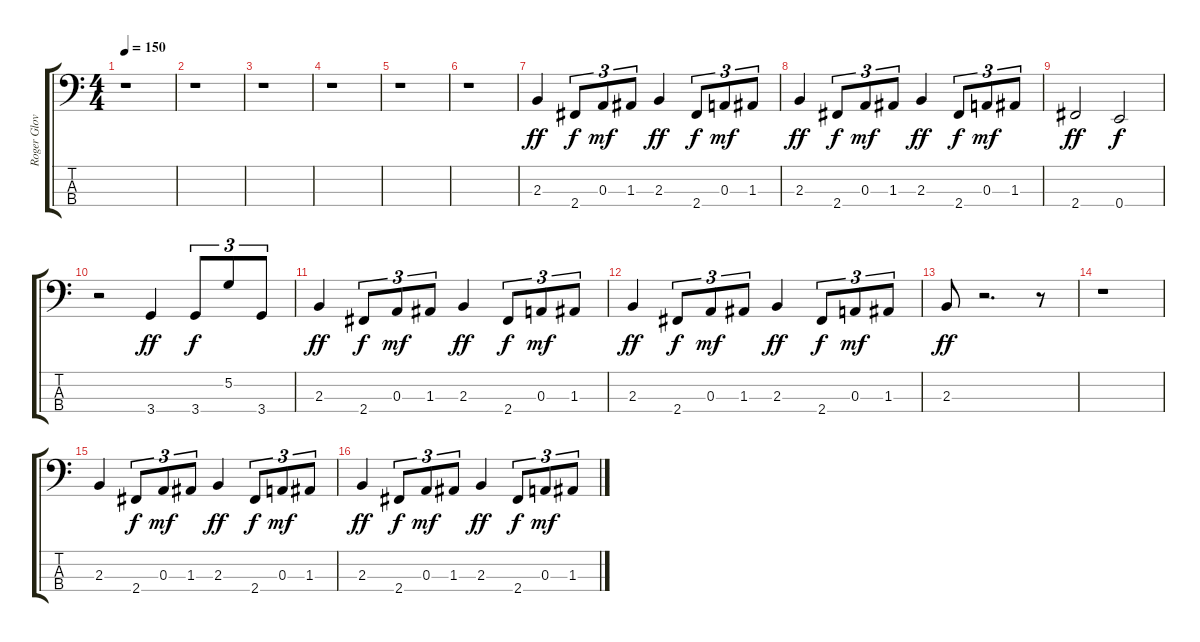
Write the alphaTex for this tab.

\track ("Roger Glover" "Roger Glov") {instrument electricbassfinger}
\staff {score tabs}
\tuning (G2 D2 A1 E1) {hide}
\ts (4 4)
\tempo 150
\clef f4
\ks c
r.1{dy ff instrument electricbassfinger} |
r.1 |
r.1 |
r.1 |
r.1 |
r.1 |
2.3.4 2.4.8{tu (3 2) dy f} 0.3.8{tu (3 2) dy mf} 1.3.8{tu (3 2)} 2.3.4{dy ff} 2.4.8{tu (3 2) dy f} 0.3.8{tu (3 2) dy mf} 1.3.8{tu (3 2)} |
2.3.4{dy ff} 2.4.8{tu (3 2) dy f} 0.3.8{tu (3 2) dy mf} 1.3.8{tu (3 2)} 2.3.4{dy ff} 2.4.8{tu (3 2) dy f} 0.3.8{tu (3 2) dy mf} 1.3.8{tu (3 2)} |
2.4.2{dy ff} 0.4.2{dy f} |
r.2 3.4.4{dy ff} 3.4.8{tu (3 2) dy f} 5.2.8{tu (3 2)} 3.4.8{tu (3 2)} |
2.3.4{dy ff} 2.4.8{tu (3 2) dy f} 0.3.8{tu (3 2) dy mf} 1.3.8{tu (3 2)} 2.3.4{dy ff} 2.4.8{tu (3 2) dy f} 0.3.8{tu (3 2) dy mf} 1.3.8{tu (3 2)} |
2.3.4{dy ff} 2.4.8{tu (3 2) dy f} 0.3.8{tu (3 2) dy mf} 1.3.8{tu (3 2)} 2.3.4{dy ff} 2.4.8{tu (3 2) dy f} 0.3.8{tu (3 2) dy mf} 1.3.8{tu (3 2)} |
2.3.8{dy ff} r.2{d} r.8 |
r.1 |
2.3.4 2.4.8{tu (3 2) dy f} 0.3.8{tu (3 2) dy mf} 1.3.8{tu (3 2)} 2.3.4{dy ff} 2.4.8{tu (3 2) dy f} 0.3.8{tu (3 2) dy mf} 1.3.8{tu (3 2)} |
2.3.4{dy ff} 2.4.8{tu (3 2) dy f} 0.3.8{tu (3 2) dy mf} 1.3.8{tu (3 2)} 2.3.4{dy ff} 2.4.8{tu (3 2) dy f} 0.3.8{tu (3 2) dy mf} 1.3.8{tu (3 2)}
